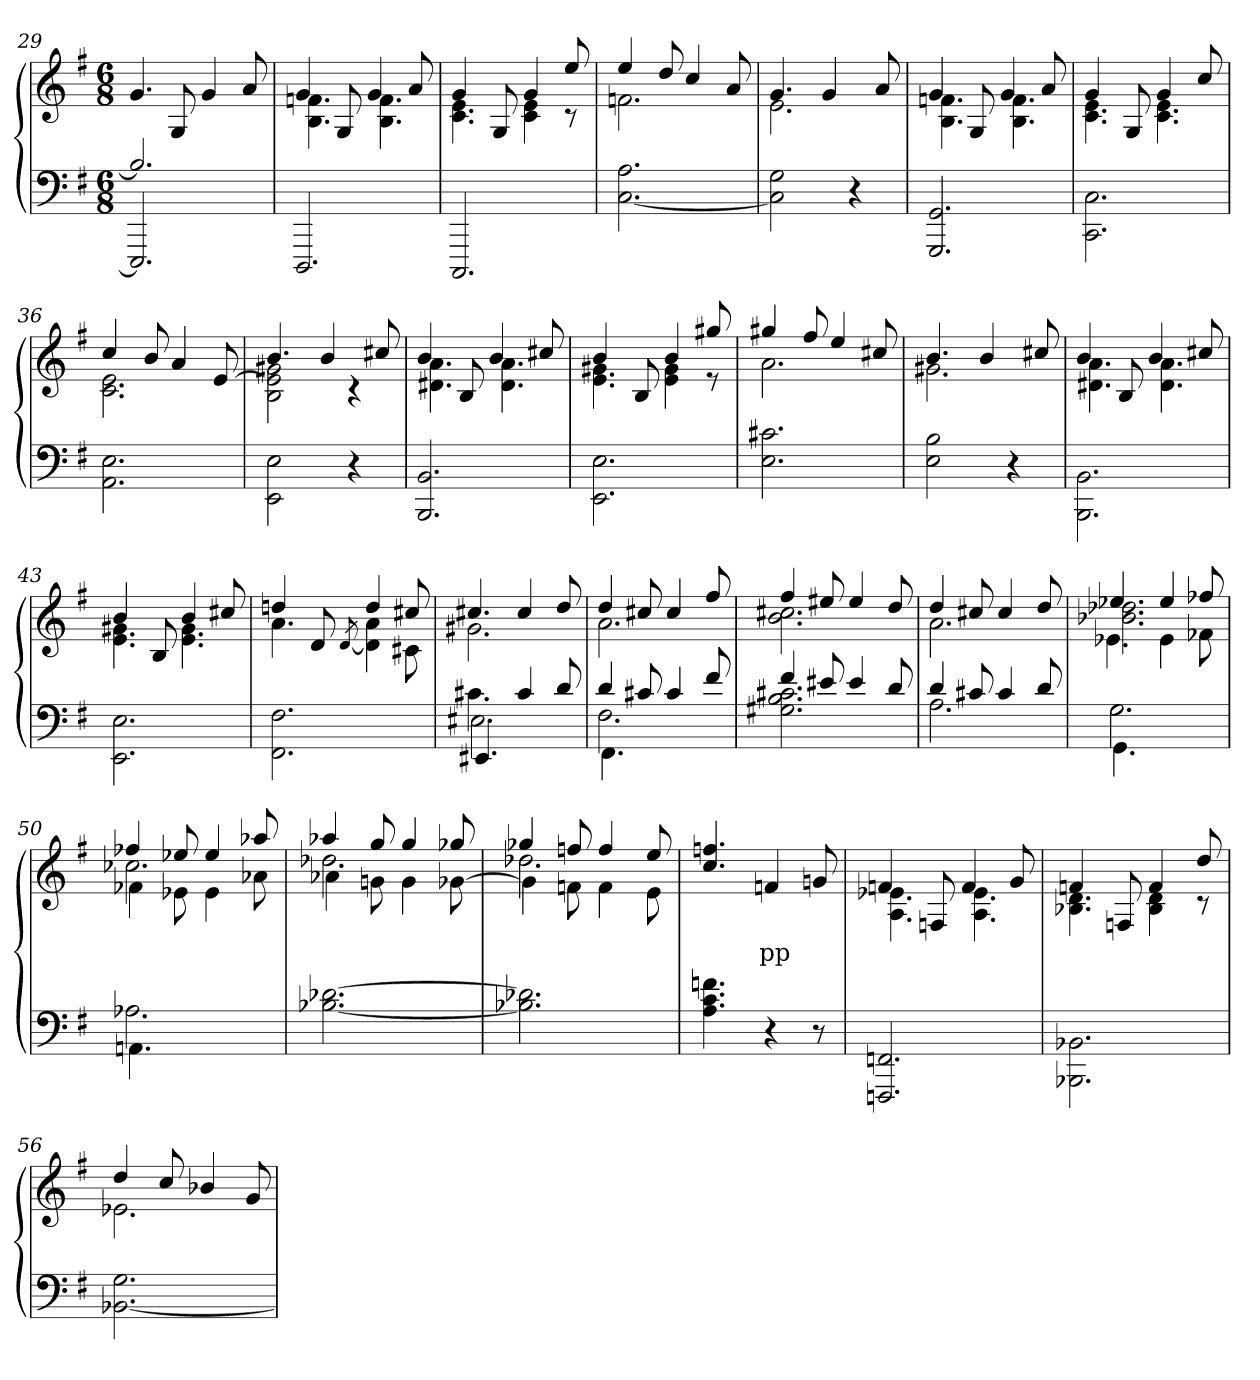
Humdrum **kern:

**kern	**kern	**text
*part2	*part1	*part1
*staff2	*staff1	*staff1
*clefF4	*clefG2	*
*k[f#]	*k[f#]	*
*M6/8	*M6/8	*
=29	=29	=29
*^	*^	*
2.B]	2.EEE/]	4.g	4ryy	.
.	.	.	8G/	.
.	.	4g	4.ryy	.
.	.	8a	.	.
*v	*v	*	*	*
=30	=30	=30	=30
2.DDD	4g	4.fn 4.B	.
.	8G	.	.
.	4g	4.f 4.B	.
.	8a	.	.
=31	=31	=31	=31
2.CCC	4g	4.e 4.c	.
.	8G	.	.
.	4g	4e 4c	.
.	8ee	8r	.
=32	=32	=32	=32
2.A [2.C	4ee	2.fn	.
.	8dd	.	.
.	4cc	.	.
.	8a	.	.
=33	=33	=33	=33
2G 2C]	4.g	2.e	.
.	4g	.	.
4r	.	.	.
.	8a	.	.
=34	=34	=34	=34
2.GG 2.GGG	4g	4.fn 4.B	.
.	8G	.	.
.	4g	4.f 4.B	.
.	8a	.	.
=35	=35	=35	=35
2.C\ 2.CC\	4g	4.e 4.c	.
.	8G	.	.
.	4g	4.e 4.c	.
.	8cc	.	.
=36	=36	=36	=36
2.E\ 2.AA\	4cc	2.e 2.c	.
.	8b	.	.
.	4a	.	.
.	[8e	.	.
=37	=37	=37	=37
2E\ 2EE\	4.b	2g#X 2e] 2B	.
.	4b	.	.
4r	.	4r	.
.	8cc#X	.	.
=38	=38	=38	=38
2.BB 2.BBB	4b	4.a 4.d#X	.
.	8B	.	.
.	4b	4.a 4.d#	.
.	8cc#X	.	.
=39	=39	=39	=39
2.E\ 2.EE\	4b	4.g# 4.e	.
.	8B	.	.
.	4b	4g# 4e	.
.	8gg#X	8r	.
=40	=40	=40	=40
2.c#X 2.E	4gg#X	2.a	.
.	8ff#	.	.
.	4ee	.	.
.	8cc#X	.	.
=41	=41	=41	=41
2B 2E	4.b	2.g#X	.
.	4b	.	.
4r	.	.	.
.	8cc#X	.	.
=42	=42	=42	=42
2.BB\ 2.BBB\	4b	4.a 4.d#X	.
.	8B	.	.
.	4b	4.a 4.d#	.
.	8cc#X	.	.
=43	=43	=43	=43
2.E\ 2.EE\	4b	4.g#X 4.e	.
.	8B	.	.
.	4b	4.g# 4.e	.
.	8cc#X	.	.
=44	=44	=44	=44
2.F#\ 2.FF#\	4ddn	4.a	.
.	8d	.	.
.	.	[8qd/	.
.	4dd	4a 4d\]	.
.	8cc#X	8c#\	.
=45	=45	=45	=45
*^	*	*	*
*	*^	*	*	*
4.c#X\	2.E#X\	4.EE#	4.cc#X	2.g#X	.
4c#/	.	4.ryy	4cc#	.	.
8d/	.	.	8dd	.	.
=46	=46	=46	=46	=46	=46
4d	2.F#	4.FF#\	4dd	2.a	.
8c#X	.	.	8cc#X	.	.
4c#/	.	4.ryy	4cc#	.	.
8f#/	.	.	8ff#	.	.
*	*v	*v	*	*	*
=47	=47	=47	=47	=47
4f#	2.G#X 2.B 2.c#X	4ff#	2.b 2.cc#X	.
8e#X	.	8ee#X	.	.
4e#	.	4ee#	.	.
8d	.	8dd	.	.
=48	=48	=48	=48	=48
4d	2.A	4dd	2.a	.
8c#X	.	8cc#X	.	.
4c#	.	4cc#	.	.
8d	.	8dd	.	.
=49	=49	=49	=49	=49
*	*	*	*^	*
2.G\	4.GG	4.ee-X	2.b-X 2.dd-X	4.e-\	.
.	4.ryy	4ee-	.	4e-\	.
.	.	8ff-X	.	8f-\	.
=50	=50	=50	=50	=50	=50
2.A-X\	4.AAn	4ff-X	2.cc-X	4f-\	.
.	.	8ee-X	.	8e-\	.
.	4.ryy	4ee-	.	4e-\	.
.	.	8aa-X	.	8a-\	.
*v	*v	*	*	*	*
=51	=51	=51	=51	=51
[2.d-X [2.B-X	4aa-X	2.dd-X	4a-\	.
.	8gg	.	8gn\	.
.	4gg	.	4g\	.
.	8gg-X	.	[8g-X\	.
=52	=52	=52	=52	=52
2.d-X] 2.B-X]	4gg-X	2.dd-X	4g-\]	.
.	8ffn	.	8fn\	.
.	4ff	.	4f\	.
.	8ee	.	8e\	.
*	*v	*v	*v	*
=53	=53	=53
4.fn 4.c 4.A	4.ffn/ 4.cc/	.
4r	4fn	pp
8r	8gn	.
=54	=54	=54
*	*^	*
2.FFn 2.FFFn	4fn	4.e-X 4.A	.
.	8Fn	.	.
.	4f	4.e- 4.A	.
.	8g	.	.
=55	=55	=55	=55
2.BB-X\ 2.BBB-X\	4fn	4.d 4.B-X	.
.	8Fn	.	.
.	4f	4d 4B-	.
.	8dd	8r	.
=56	=56	=56	=56
2.G [2.BB-X	4dd	2.e-X	.
.	8cc	.	.
.	4b-X	.	.
.	8g	.	.
*	*v	*v	*
=	=	=
*-	*-	*-
